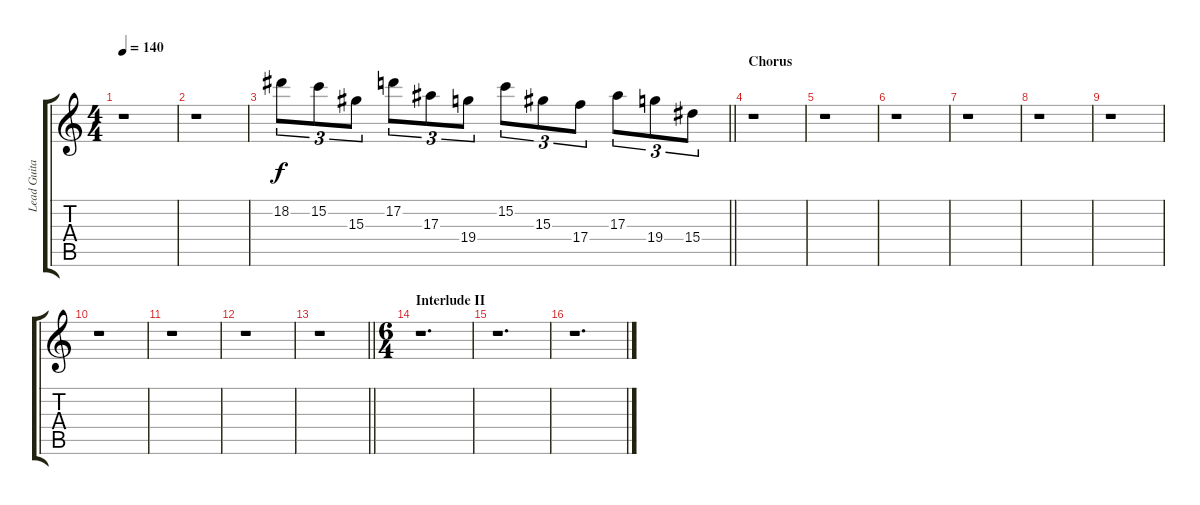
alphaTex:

\track ("Lead Guitar II" "Lead Guita") {instrument overdrivenguitar}
\staff {score tabs}
\tuning (D4 A3 F3 C3 G2 C2) {hide}
\ts (4 4)
\tempo 140
\clef g2
\ks c
r.1{dy f} |
r.1 |
\barLineRight lightlight
18.2.8{tu (3 2) volume 13 balance 16 instrument overdrivenguitar} 15.2.8{tu (3 2)} 15.3.8{tu (3 2)} 17.2.8{tu (3 2)} 17.3.8{tu (3 2)} 19.4.8{tu (3 2)} 15.2.8{tu (3 2)} 15.3.8{tu (3 2)} 17.4.8{tu (3 2)} 17.3.8{tu (3 2)} 19.4.8{tu (3 2)} 15.4.8{tu (3 2)} |
\section ("" "Chorus")
r.1 |
r.1 |
r.1 |
r.1 |
r.1 |
r.1 |
r.1 |
r.1 |
r.1 |
\barLineRight lightlight
r.1 |
\ts (6 4)
\section ("" "Interlude II")
r.1{d} |
r.1{d} |
r.1{d}
